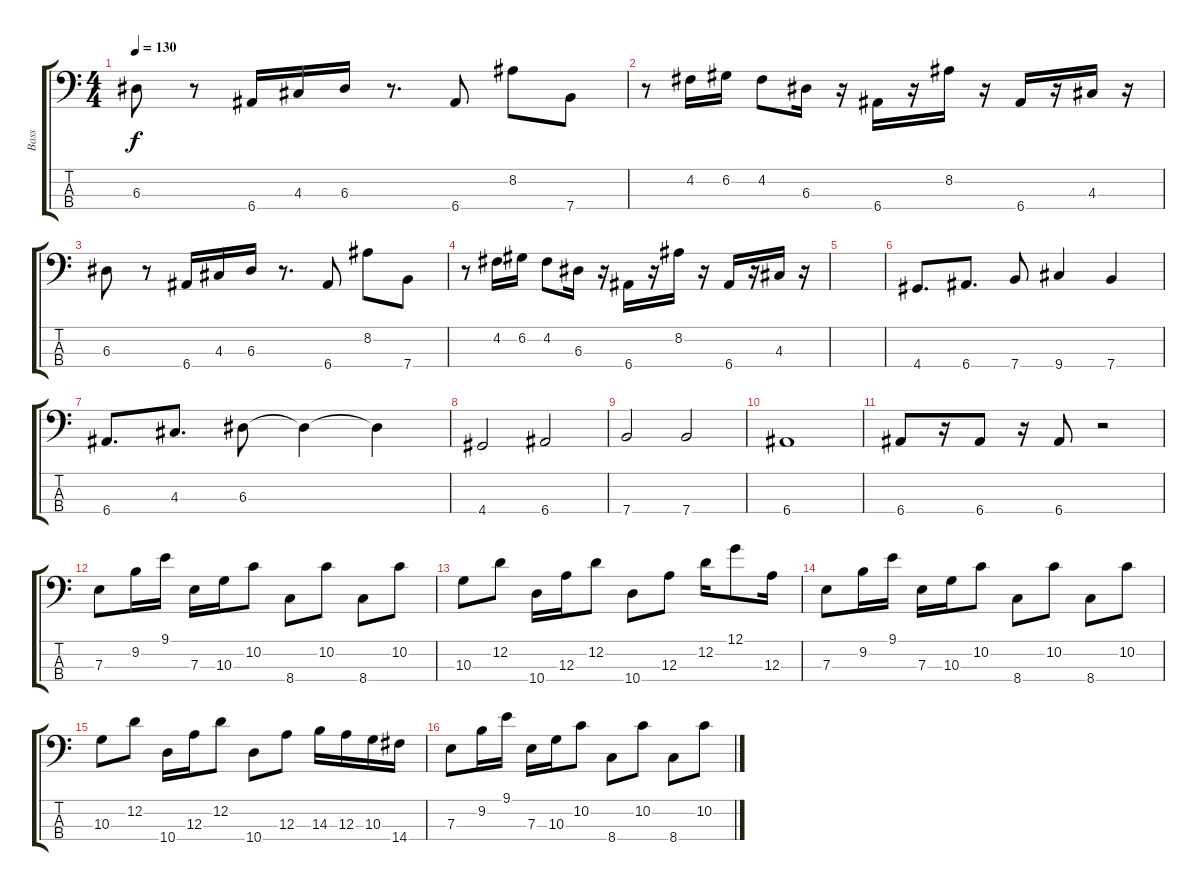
\track ("Bass" "Bass") {instrument electricbasspick}
\staff {score tabs}
\tuning (G2 D2 A1 E1) {hide}
\ts (4 4)
\tempo 130
\clef f4
\ks c
6.3.8{dy f} r.8 6.4.16 4.3.16 6.3.16 r.8{d} 6.4.8 8.2.8 7.4.8 |
r.8 4.2.16 6.2.16 4.2.8 6.3.16 r.16 6.4.16 r.16 8.2.16 r.16 6.4.16 r.16 4.3.16 r.16 |
6.3.8 r.8 6.4.16 4.3.16 6.3.16 r.8{d} 6.4.8 8.2.8 7.4.8 |
r.8 4.2.16 6.2.16 4.2.8 6.3.16 r.16 6.4.16 r.16 8.2.16 r.16 6.4.16 r.16 4.3.16 r.16 |
|
4.4.8{d volume 16 instrument lead2sawtooth} 6.4.8{d} 7.4.8 9.4.4 7.4.4 |
6.4.8{d} 4.3.8{d} 6.3.8 6.3{t}.4 6.3{t}.4 |
4.4.2 6.4.2 |
7.4.2 7.4.2 |
6.4.1 |
6.4.8 r.16 6.4.8 r.16 6.4.8 r.2 |
7.3.8 9.2.16 9.1.16 7.3.16 10.3.16 10.2.8 8.4.8 10.2.8 8.4.8 10.2.8 |
10.3.8 12.2.8 10.4.16 12.3.16 12.2.8 10.4.8 12.3.8 12.2.16 12.1.8 12.3.16 |
7.3.8 9.2.16 9.1.16 7.3.16 10.3.16 10.2.8 8.4.8 10.2.8 8.4.8 10.2.8 |
10.3.8 12.2.8 10.4.16 12.3.16 12.2.8 10.4.8 12.3.8 14.3.16 12.3.16 10.3.16 14.4.16 |
7.3.8 9.2.16 9.1.16 7.3.16 10.3.16 10.2.8 8.4.8 10.2.8 8.4.8 10.2.8
